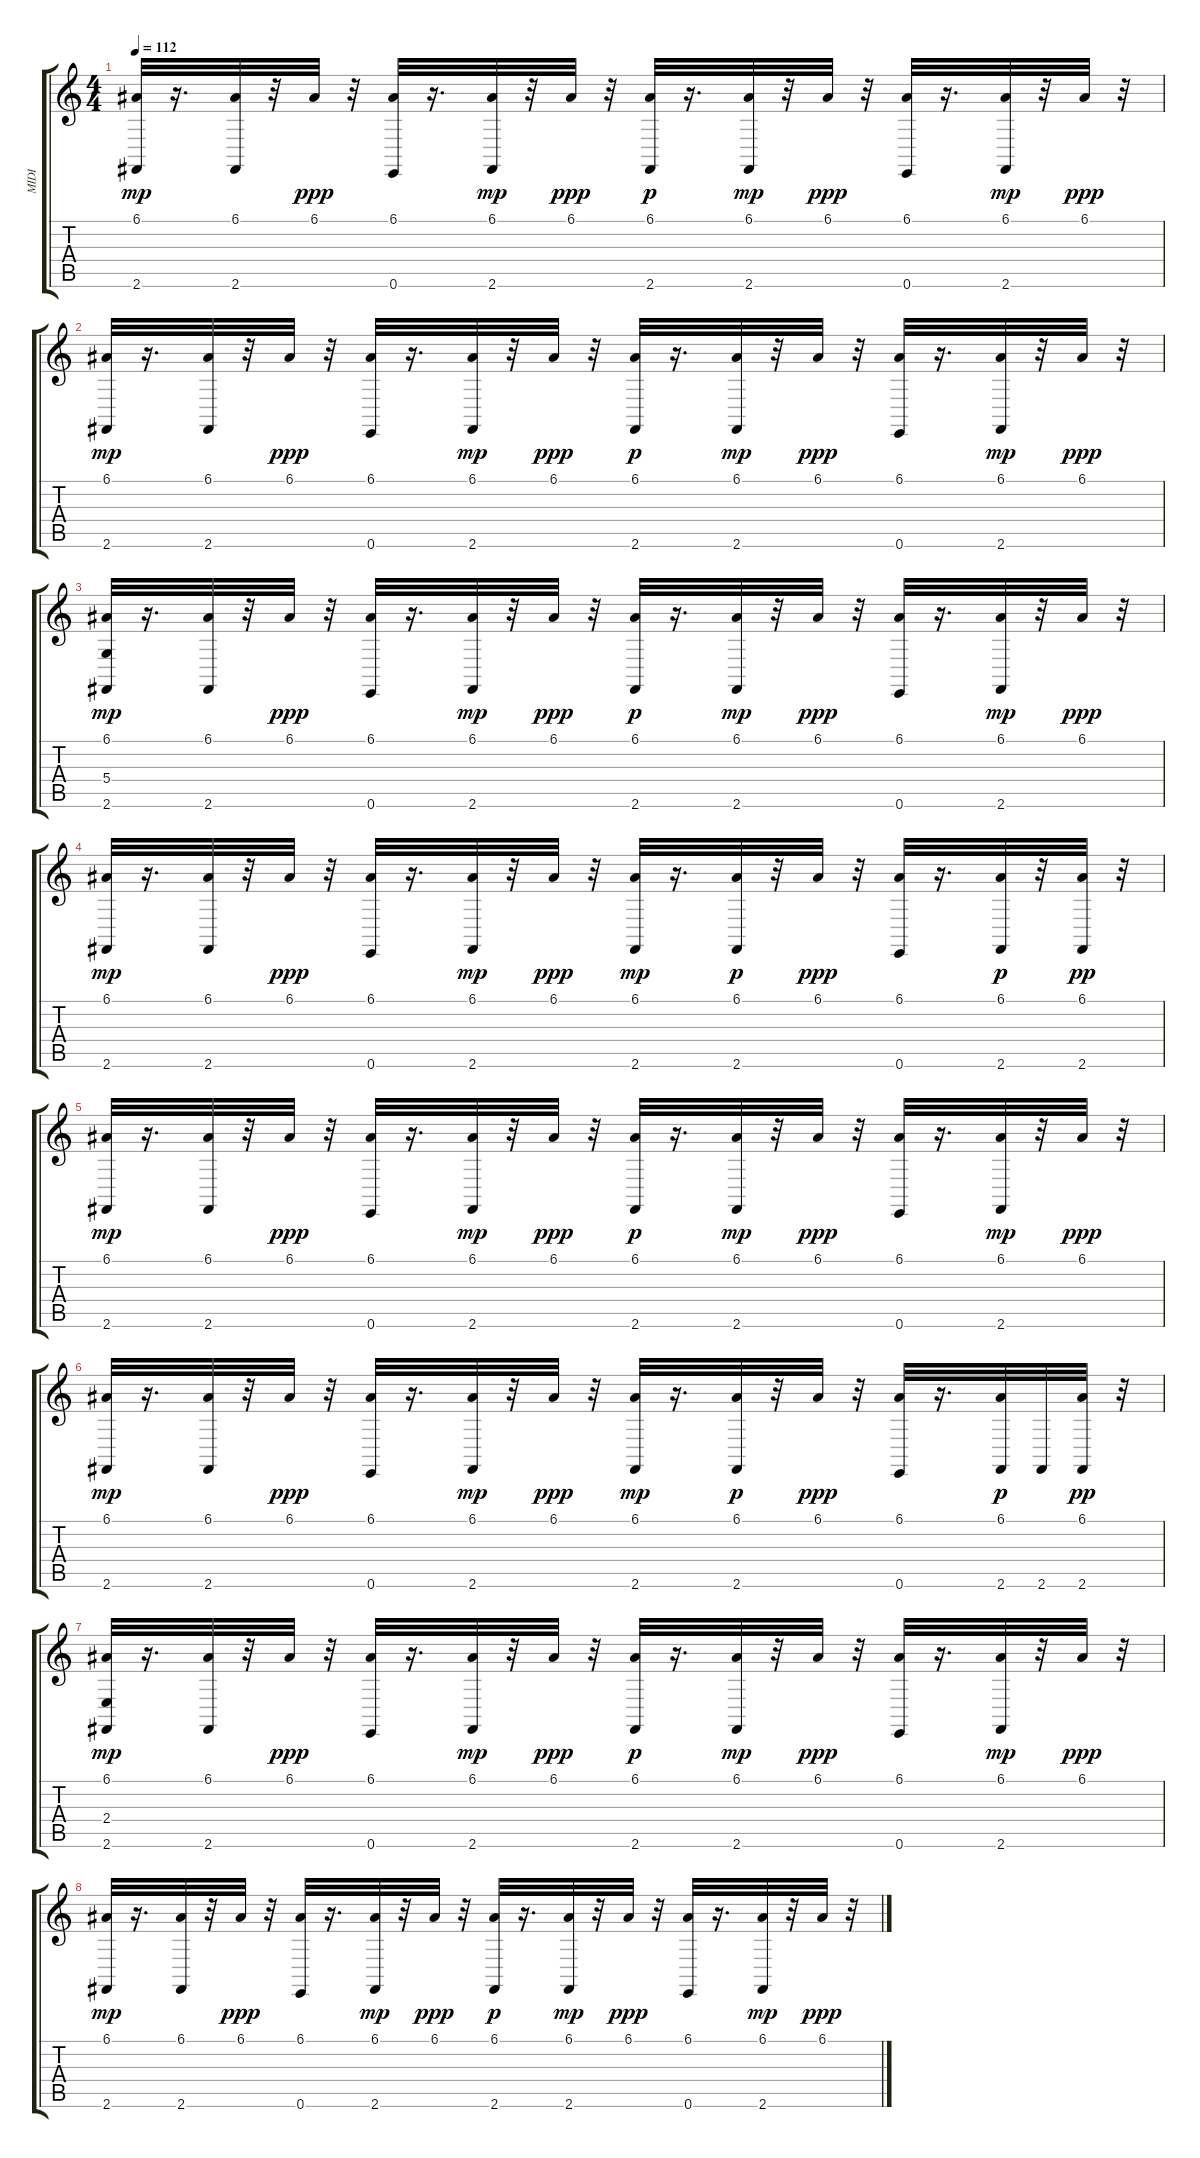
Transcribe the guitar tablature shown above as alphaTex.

\track ("MIDI" "MIDI") {instrument acousticgrandpiano}
\staff {score tabs}
\tuning (E4 B3 G3 D3 A2 E2) {hide}
\ts (4 4)
\tempo 112
\clef g2
\ks c
(6.1 2.6).32{dy mp} r.16{d} (6.1 2.6).32 r.32 6.1.32{dy ppp} r.32 (6.1 0.6).32 r.16{d} (6.1 2.6).32{dy mp} r.32 6.1.32{dy ppp} r.32 (6.1 2.6).32{dy p} r.16{d} (6.1 2.6).32{dy mp} r.32 6.1.32{dy ppp} r.32 (6.1 0.6).32 r.16{d} (6.1 2.6).32{dy mp} r.32 6.1.32{dy ppp} r.32 |
(6.1 2.6).32{dy mp} r.16{d} (6.1 2.6).32 r.32 6.1.32{dy ppp} r.32 (6.1 0.6).32 r.16{d} (6.1 2.6).32{dy mp} r.32 6.1.32{dy ppp} r.32 (6.1 2.6).32{dy p} r.16{d} (6.1 2.6).32{dy mp} r.32 6.1.32{dy ppp} r.32 (6.1 0.6).32 r.16{d} (6.1 2.6).32{dy mp} r.32 6.1.32{dy ppp} r.32 |
(6.1 5.4 2.6).32{dy mp} r.16{d} (6.1 2.6).32 r.32 6.1.32{dy ppp} r.32 (6.1 0.6).32 r.16{d} (6.1 2.6).32{dy mp} r.32 6.1.32{dy ppp} r.32 (6.1 2.6).32{dy p} r.16{d} (6.1 2.6).32{dy mp} r.32 6.1.32{dy ppp} r.32 (6.1 0.6).32 r.16{d} (6.1 2.6).32{dy mp} r.32 6.1.32{dy ppp} r.32 |
(6.1 2.6).32{dy mp} r.16{d} (6.1 2.6).32 r.32 6.1.32{dy ppp} r.32 (6.1 0.6).32 r.16{d} (6.1 2.6).32{dy mp} r.32 6.1.32{dy ppp} r.32 (6.1 2.6).32{dy mp} r.16{d} (6.1 2.6).32{dy p} r.32 6.1.32{dy ppp} r.32 (6.1 0.6).32 r.16{d} (6.1 2.6).32{dy p} r.32 (6.1 2.6).32{dy pp} r.32 |
(6.1 2.6).32{dy mp} r.16{d} (6.1 2.6).32 r.32 6.1.32{dy ppp} r.32 (6.1 0.6).32 r.16{d} (6.1 2.6).32{dy mp} r.32 6.1.32{dy ppp} r.32 (6.1 2.6).32{dy p} r.16{d} (6.1 2.6).32{dy mp} r.32 6.1.32{dy ppp} r.32 (6.1 0.6).32 r.16{d} (6.1 2.6).32{dy mp} r.32 6.1.32{dy ppp} r.32 |
(6.1 2.6).32{dy mp} r.16{d} (6.1 2.6).32 r.32 6.1.32{dy ppp} r.32 (6.1 0.6).32 r.16{d} (6.1 2.6).32{dy mp} r.32 6.1.32{dy ppp} r.32 (6.1 2.6).32{dy mp} r.16{d} (6.1 2.6).32{dy p} r.32 6.1.32{dy ppp} r.32 (6.1 0.6).32 r.16{d} (6.1 2.6).32{dy p} 2.6.32 (6.1 2.6).32{dy pp} r.32 |
(6.1 2.4 2.6).32{dy mp} r.16{d} (6.1 2.6).32 r.32 6.1.32{dy ppp} r.32 (6.1 0.6).32 r.16{d} (6.1 2.6).32{dy mp} r.32 6.1.32{dy ppp} r.32 (6.1 2.6).32{dy p} r.16{d} (6.1 2.6).32{dy mp} r.32 6.1.32{dy ppp} r.32 (6.1 0.6).32 r.16{d} (6.1 2.6).32{dy mp} r.32 6.1.32{dy ppp} r.32 |
(6.1 2.6).32{dy mp} r.16{d} (6.1 2.6).32 r.32 6.1.32{dy ppp} r.32 (6.1 0.6).32 r.16{d} (6.1 2.6).32{dy mp} r.32 6.1.32{dy ppp} r.32 (6.1 2.6).32{dy p} r.16{d} (6.1 2.6).32{dy mp} r.32 6.1.32{dy ppp} r.32 (6.1 0.6).32 r.16{d} (6.1 2.6).32{dy mp} r.32 6.1.32{dy ppp} r.32
